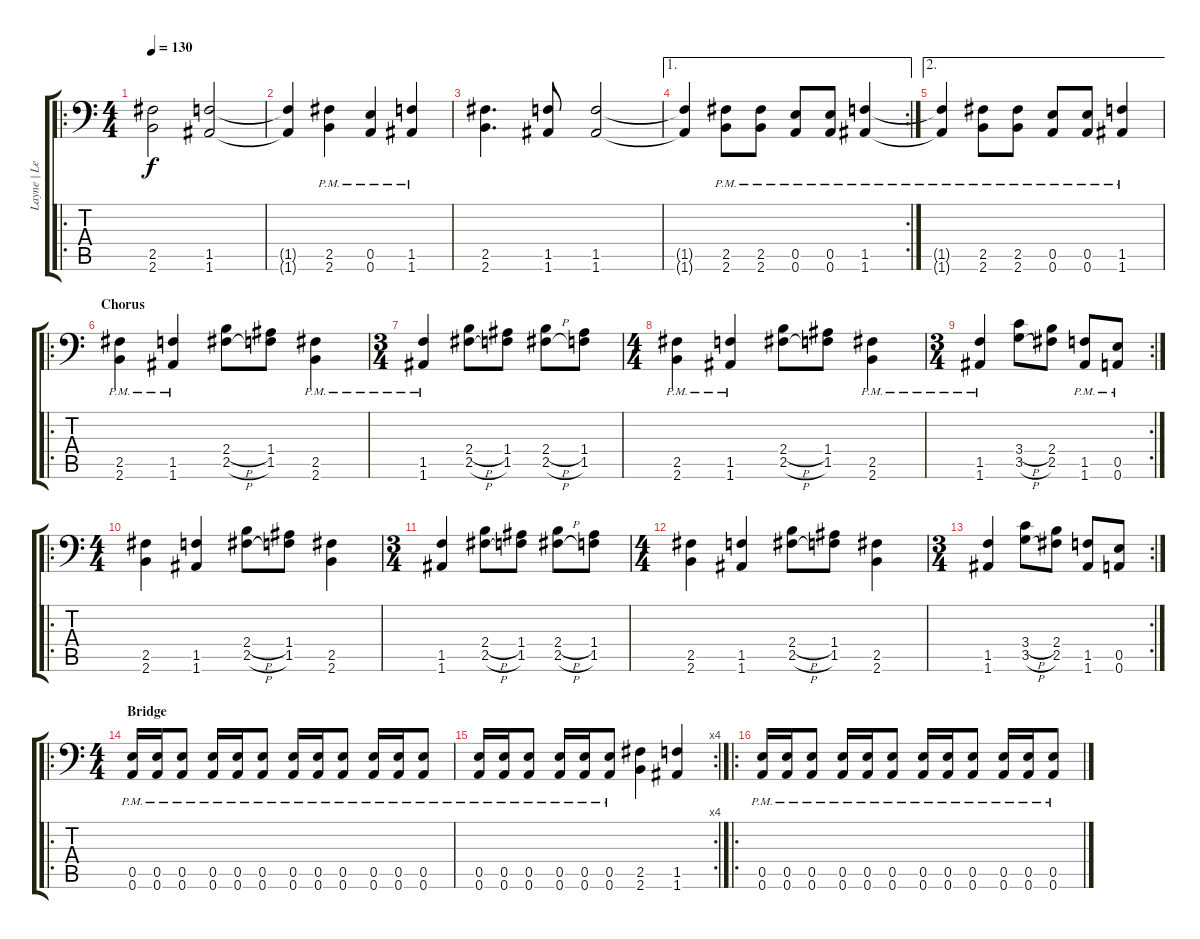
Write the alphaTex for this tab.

\track ("Layne | Lead" "Layne | Le") {instrument distortionguitar}
\staff {score tabs}
\tuning (B3 Gb3 D3 A2 E2 A1) {hide}
\ro
\ts (4 4)
\tempo 130
\clef f4
\ks c
(2.5 2.6).2{dy f} (1.5 1.6).2 |
(1.5{t} 1.6{t}).4 (2.5{pm} 2.6{pm}).4 (0.5{pm} 0.6{pm}).4 (1.5{pm} 1.6{pm}).4 |
(2.5 2.6).4{d} (1.5 1.6).8 (1.5 1.6).2 |
\ae 1
\rc 2
(1.5{t} 1.6{t}).4 (2.5{pm} 2.6{pm}).8 (2.5{pm} 2.6{pm}).8 (0.5{pm} 0.6{pm}).8 (0.5{pm} 0.6{pm}).8 (1.5{pm} 1.6{pm}).4 |
\ae 2
(1.5{pm t} 1.6{pm t}).4 (2.5{pm} 2.6{pm}).8 (2.5{pm} 2.6{pm}).8 (0.5{pm} 0.6{pm}).8 (0.5{pm} 0.6{pm}).8 (1.5{pm} 1.6{pm}).4 |
\ro
\section ("" "Chorus")
(2.5{pm} 2.6{pm}).4 (1.5{pm} 1.6{pm}).4 (2.4{h} 2.5{h}).8 (1.4 1.5).8 (2.5{pm} 2.6{pm}).4 |
\ts (3 4)
(1.5{pm} 1.6{pm}).4 (2.4{h} 2.5{h}).8 (1.4 1.5).8 (2.4{h} 2.5{h}).8 (1.4 1.5).8 |
\ts (4 4)
(2.5{pm} 2.6{pm}).4 (1.5{pm} 1.6{pm}).4 (2.4{h} 2.5{h}).8 (1.4 1.5).8 (2.5{pm} 2.6{pm}).4 |
\rc 2
\ts (3 4)
(1.5{pm} 1.6{pm}).4 (3.4{h} 3.5{h}).8 (2.4 2.5).8 (1.5{pm} 1.6{pm}).8 (0.5{pm} 0.6{pm}).8 |
\ro
\ts (4 4)
(2.5 2.6).4 (1.5 1.6).4 (2.4{h} 2.5{h}).8 (1.4 1.5).8 (2.5 2.6).4 |
\ts (3 4)
(1.5 1.6).4 (2.4{h} 2.5{h}).8 (1.4 1.5).8 (2.4{h} 2.5{h}).8 (1.4 1.5).8 |
\ts (4 4)
(2.5 2.6).4 (1.5 1.6).4 (2.4{h} 2.5{h}).8 (1.4 1.5).8 (2.5 2.6).4 |
\rc 2
\ts (3 4)
(1.5 1.6).4 (3.4{h} 3.5{h}).8 (2.4 2.5).8 (1.5 1.6).8 (0.5 0.6).8 |
\ro
\ts (4 4)
\section ("" "Bridge")
(0.5{pm} 0.6{pm}).16 (0.5{pm} 0.6{pm}).16 (0.5{pm} 0.6{pm}).8 (0.5{pm} 0.6{pm}).16 (0.5{pm} 0.6{pm}).16 (0.5{pm} 0.6{pm}).8 (0.5{pm} 0.6{pm}).16 (0.5{pm} 0.6{pm}).16 (0.5{pm} 0.6{pm}).8 (0.5{pm} 0.6{pm}).16 (0.5{pm} 0.6{pm}).16 (0.5{pm} 0.6{pm}).8 |
\rc 4
(0.5{pm} 0.6{pm}).16 (0.5{pm} 0.6{pm}).16 (0.5{pm} 0.6{pm}).8 (0.5{pm} 0.6{pm}).16 (0.5{pm} 0.6{pm}).16 (0.5{pm} 0.6{pm}).8 (2.5 2.6).4 (1.5 1.6).4 |
\ro
(0.5{pm} 0.6{pm}).16 (0.5{pm} 0.6{pm}).16 (0.5{pm} 0.6{pm}).8 (0.5{pm} 0.6{pm}).16 (0.5{pm} 0.6{pm}).16 (0.5{pm} 0.6{pm}).8 (0.5{pm} 0.6{pm}).16 (0.5{pm} 0.6{pm}).16 (0.5{pm} 0.6{pm}).8 (0.5{pm} 0.6{pm}).16 (0.5{pm} 0.6{pm}).16 (0.5{pm} 0.6{pm}).8
